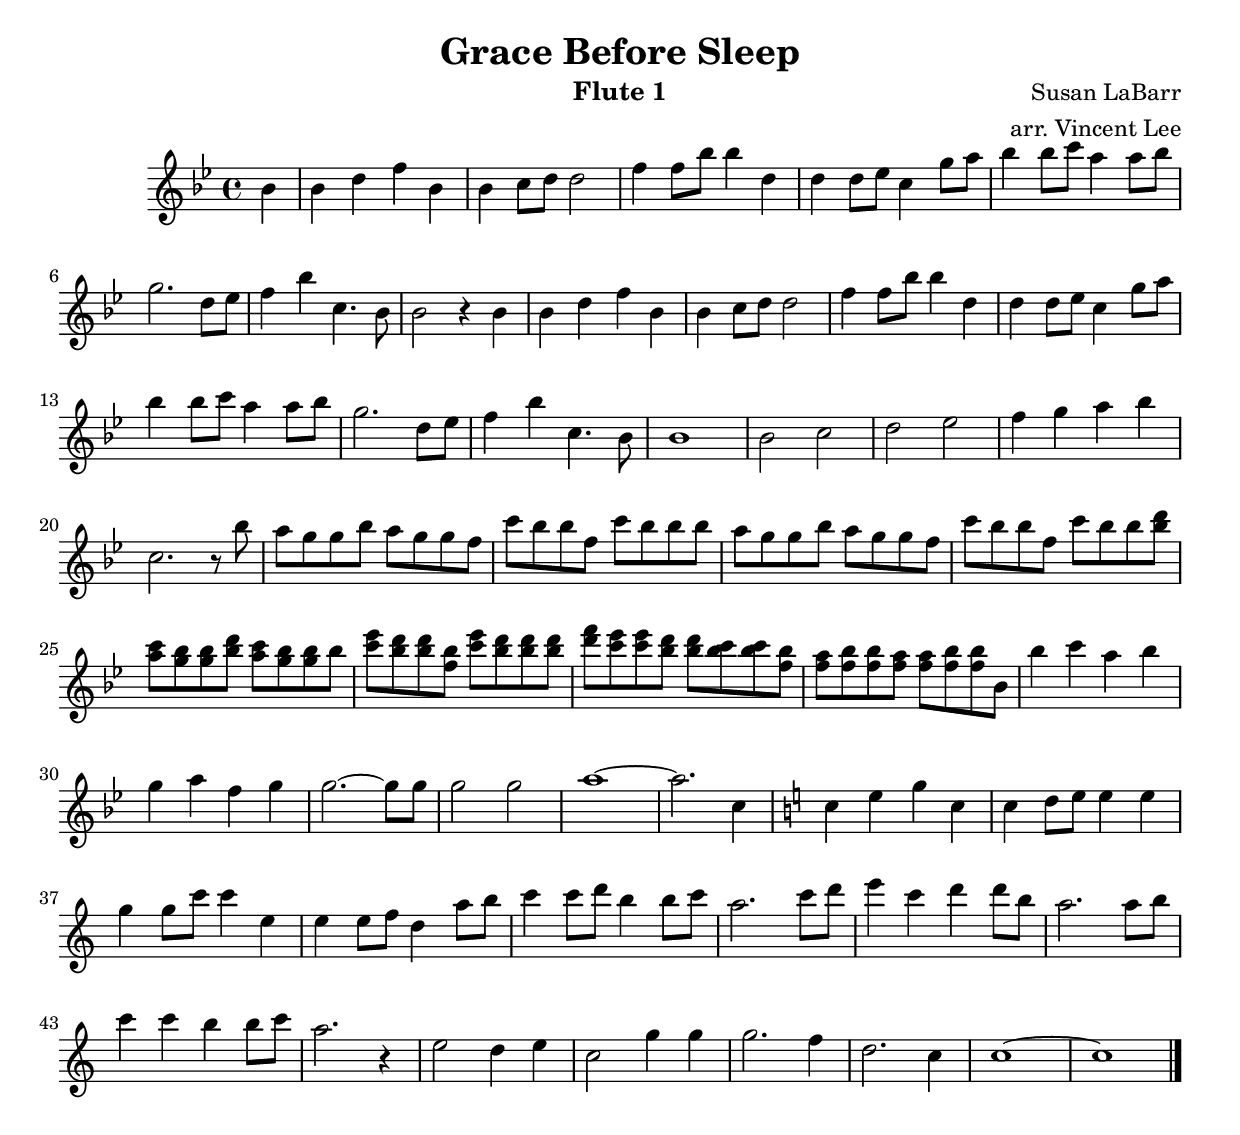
\version "2.24.3"
\header {
  title = "Grace Before Sleep"
  composer = "Susan LaBarr"
  instrument = "Flute 1"
  arranger = "arr. Vincent Lee"
}
\relative {
  \key bes \major

								% A section
  \partial 4 bes'4 bes d f bes, | bes4 c8 d8 d2 |
  f4 f8 bes bes4 d, | d d8 ees c4 g'8 a | bes4 bes8 c a4 a8 bes | g2. d8 ees |
  f4 bes c,4. bes8 | bes2 r4

  bes | bes d f bes, | bes4 c8 d8 d2 |
  f4 f8 bes bes4 d, | d d8 ees c4 g'8 a | bes4 bes8 c a4 a8 bes | g2. d8 ees |
  f4 bes c,4. bes8 | bes1

								% B section
  bes2 c | d ees | f4 g a bes | c,2. r8

  bes' | a8 g g bes a g g f | c' bes bes f c' bes bes bes
  a8 g g bes a g g f | c' bes bes f c' bes bes << bes d >> |

  <<
	{ c bes bes d c bes bes bes}
	{ a g g bes a g g }
  >>
  <<
	{ ees' d d bes ees d d d f ees ees d d c c bes a bes bes a a bes bes bes, }
	{ c' bes bes f c' bes bes bes d c c bes bes bes bes f f f f f f f f }
  >>
								% C section (broadly)
  bes4 c a bes | g a f g | g2.~ g8 g | g2 g2 | a1~ | a2. c,4

  								% D section recapitulation
  \key c \major
  c e g c, | c d8 e e4 e | g g8 c c4 e, | e e8 f d4 a'8 b
  c4 c8 d b4 b8 c | a2. c8 d | e4 c d d8 b | a2. a8 b
  c4 c b b8 c | a2. r4

  e2 d4 e | c2 g'4 g | g2. f4 | d2. c4 | c1~ | c
  \bar "|."

  
}